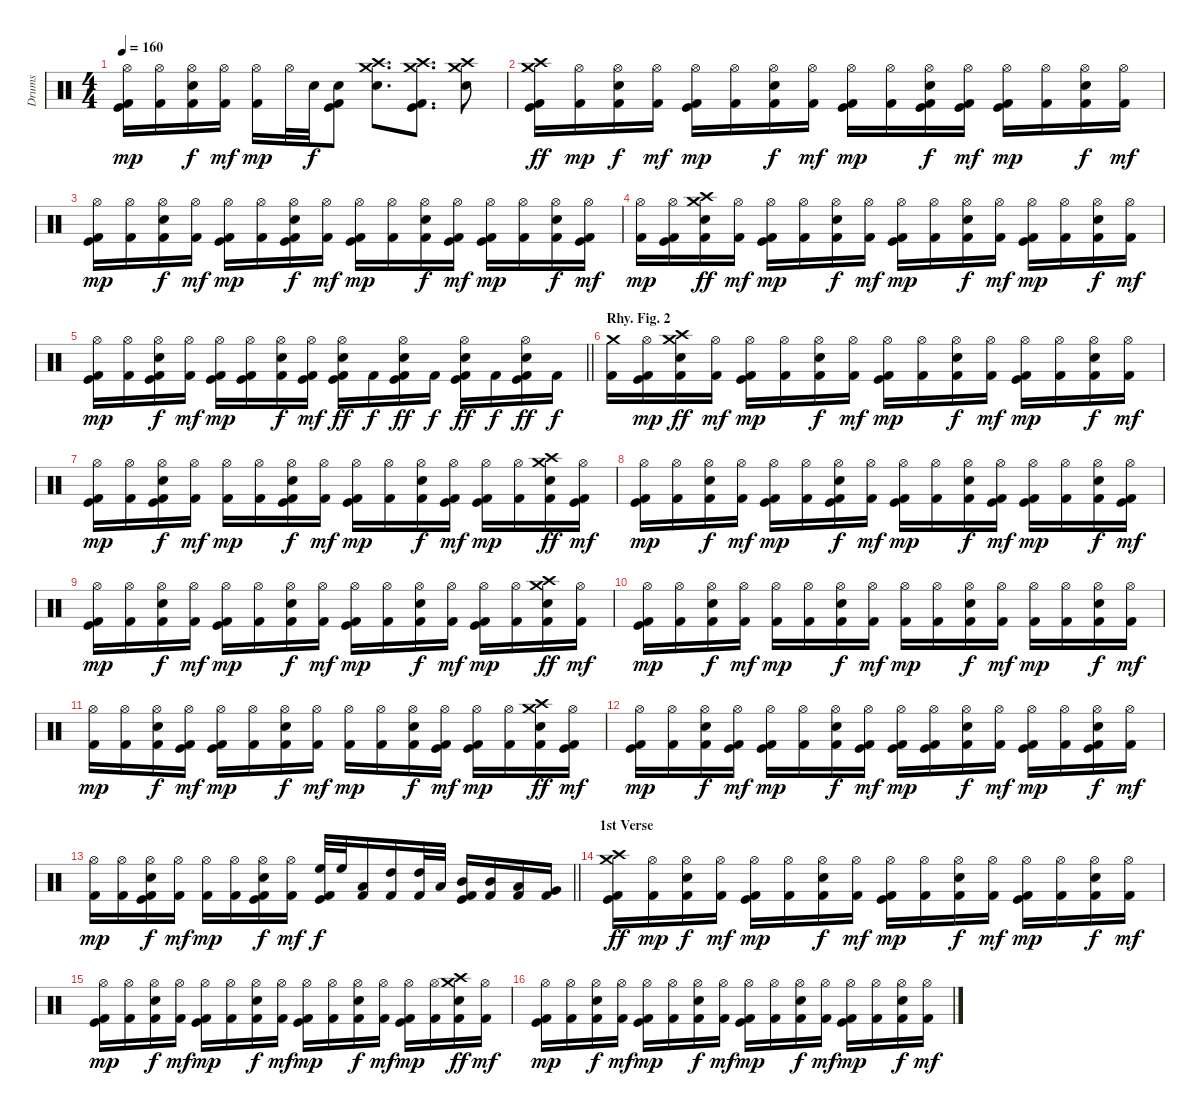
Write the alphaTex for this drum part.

\track ("Drums" "Drums") {instrument percussion}
\staff {score}
\articulation defaults
\ts (4 4)
\tempo 160
\clef neutral
\ks c
("Hi-Hat (open)" "Kick (hit)" "Kick (hit) 2").16{dy mp} ("Hi-Hat (open)" "Kick (hit) 2").16 ("Hi-Hat (open)" "Snare (hit) 2" "Kick (hit) 2").16{dy f} ("Hi-Hat (open)" "Kick (hit) 2").16{dy mf} ("Hi-Hat (open)" "Kick (hit) 2").16{dy mp} "Hi-Hat (open)".32 "Snare (hit) 2".32{dy f} ("Snare (hit) 2" "Kick (hit)" "Kick (hit) 2").8 ("Crash high (hit)" "Crash medium (hit)" "Snare (hit) 2").8{d} ("Crash high (hit)" "Crash medium (hit)" "Kick (hit)" "Kick (hit) 2").8{d} ("Crash high (hit)" "Crash medium (hit)" "Snare (hit) 2").8 |
("Crash high (hit)" "Crash medium (hit)" "Kick (hit)" "Kick (hit) 2").16{dy ff} ("Hi-Hat (open)" "Kick (hit) 2").16{dy mp} ("Hi-Hat (open)" "Snare (hit) 2" "Kick (hit) 2").16{dy f} ("Hi-Hat (open)" "Kick (hit) 2").16{dy mf} ("Hi-Hat (open)" "Kick (hit)" "Kick (hit) 2").16{dy mp} ("Hi-Hat (open)" "Kick (hit) 2").16 ("Hi-Hat (open)" "Snare (hit) 2" "Kick (hit) 2").16{dy f} ("Hi-Hat (open)" "Kick (hit) 2").16{dy mf} ("Hi-Hat (open)" "Kick (hit)" "Kick (hit) 2").16{dy mp} ("Hi-Hat (open)" "Kick (hit) 2").16 ("Hi-Hat (open)" "Snare (hit) 2" "Kick (hit)" "Kick (hit) 2").16{dy f} ("Hi-Hat (open)" "Kick (hit)" "Kick (hit) 2").16{dy mf} ("Hi-Hat (open)" "Kick (hit)" "Kick (hit) 2").16{dy mp} ("Hi-Hat (open)" "Kick (hit) 2").16 ("Hi-Hat (open)" "Snare (hit) 2" "Kick (hit) 2").16{dy f} ("Hi-Hat (open)" "Kick (hit) 2").16{dy mf} |
("Hi-Hat (open)" "Kick (hit)" "Kick (hit) 2").16{dy mp} ("Hi-Hat (open)" "Kick (hit) 2").16 ("Hi-Hat (open)" "Snare (hit) 2" "Kick (hit) 2").16{dy f} ("Hi-Hat (open)" "Kick (hit) 2").16{dy mf} ("Hi-Hat (open)" "Kick (hit)" "Kick (hit) 2").16{dy mp} ("Hi-Hat (open)" "Kick (hit) 2").16 ("Hi-Hat (open)" "Snare (hit) 2" "Kick (hit)" "Kick (hit) 2").16{dy f} ("Hi-Hat (open)" "Kick (hit) 2").16{dy mf} ("Hi-Hat (open)" "Kick (hit)" "Kick (hit) 2").16{dy mp} ("Hi-Hat (open)" "Kick (hit) 2").16 ("Hi-Hat (open)" "Snare (hit) 2" "Kick (hit) 2").16{dy f} ("Hi-Hat (open)" "Kick (hit)" "Kick (hit) 2").16{dy mf} ("Hi-Hat (open)" "Kick (hit)" "Kick (hit) 2").16{dy mp} ("Hi-Hat (open)" "Kick (hit) 2").16 ("Hi-Hat (open)" "Snare (hit) 2" "Kick (hit) 2").16{dy f} ("Hi-Hat (open)" "Kick (hit)" "Kick (hit) 2").16{dy mf} |
("Hi-Hat (open)" "Kick (hit) 2").16{dy mp} ("Hi-Hat (open)" "Kick (hit)" "Kick (hit) 2").16 ("Crash high (hit)" "Crash medium (hit)" "Snare (hit) 2" "Kick (hit) 2").16{dy ff} ("Hi-Hat (open)" "Kick (hit) 2").16{dy mf} ("Hi-Hat (open)" "Kick (hit)" "Kick (hit) 2").16{dy mp} ("Hi-Hat (open)" "Kick (hit) 2").16 ("Hi-Hat (open)" "Snare (hit) 2" "Kick (hit) 2").16{dy f} ("Hi-Hat (open)" "Kick (hit) 2").16{dy mf} ("Hi-Hat (open)" "Kick (hit)" "Kick (hit) 2").16{dy mp} ("Hi-Hat (open)" "Kick (hit) 2").16 ("Hi-Hat (open)" "Snare (hit) 2" "Kick (hit) 2").16{dy f} ("Hi-Hat (open)" "Kick (hit) 2").16{dy mf} ("Hi-Hat (open)" "Kick (hit)" "Kick (hit) 2").16{dy mp} ("Hi-Hat (open)" "Kick (hit) 2").16 ("Hi-Hat (open)" "Snare (hit) 2" "Kick (hit) 2").16{dy f} ("Hi-Hat (open)" "Kick (hit) 2").16{dy mf} |
\barLineRight lightlight
("Hi-Hat (open)" "Kick (hit)" "Kick (hit) 2").16{dy mp} ("Hi-Hat (open)" "Kick (hit) 2").16 ("Hi-Hat (open)" "Snare (hit) 2" "Kick (hit)" "Kick (hit) 2").16{dy f} ("Hi-Hat (open)" "Kick (hit) 2").16{dy mf} ("Hi-Hat (open)" "Kick (hit)" "Kick (hit) 2").16{dy mp} ("Hi-Hat (open)" "Kick (hit)" "Kick (hit) 2").16 ("Hi-Hat (open)" "Snare (hit) 2" "Kick (hit) 2").16{dy f} ("Hi-Hat (open)" "Kick (hit)" "Kick (hit) 2").16{dy mf} ("Hi-Hat (open)" "Snare (hit) 2" "Kick (hit)" "Kick (hit) 2").16{dy ff} "Kick (hit) 2".16{dy f} ("Hi-Hat (open)" "Snare (hit) 2" "Kick (hit)" "Kick (hit) 2").16{dy ff} "Kick (hit) 2".16{dy f} ("Hi-Hat (open)" "Snare (hit) 2" "Kick (hit)" "Kick (hit) 2").16{dy ff} "Kick (hit) 2".16{dy f} ("Hi-Hat (open)" "Snare (hit) 2" "Kick (hit)" "Kick (hit) 2").16{dy ff} "Kick (hit) 2".16{dy f} |
\section ("" "Rhy. Fig. 2")
("Crash medium (hit)" "Kick (hit) 2").16 ("Hi-Hat (open)" "Kick (hit)" "Kick (hit) 2").16{dy mp} ("Crash high (hit)" "Crash medium (hit)" "Snare (hit) 2" "Kick (hit) 2").16{dy ff} ("Hi-Hat (open)" "Kick (hit) 2").16{dy mf} ("Hi-Hat (open)" "Kick (hit)" "Kick (hit) 2").16{dy mp} ("Hi-Hat (open)" "Kick (hit) 2").16 ("Hi-Hat (open)" "Snare (hit) 2" "Kick (hit) 2").16{dy f} ("Hi-Hat (open)" "Kick (hit) 2").16{dy mf} ("Hi-Hat (open)" "Kick (hit)" "Kick (hit) 2").16{dy mp} ("Hi-Hat (open)" "Kick (hit) 2").16 ("Hi-Hat (open)" "Snare (hit) 2" "Kick (hit) 2").16{dy f} ("Hi-Hat (open)" "Kick (hit) 2").16{dy mf} ("Hi-Hat (open)" "Kick (hit)" "Kick (hit) 2").16{dy mp} ("Hi-Hat (open)" "Kick (hit) 2").16 ("Hi-Hat (open)" "Snare (hit) 2" "Kick (hit) 2").16{dy f} ("Hi-Hat (open)" "Kick (hit) 2").16{dy mf} |
("Hi-Hat (open)" "Kick (hit)" "Kick (hit) 2").16{dy mp} ("Hi-Hat (open)" "Kick (hit) 2").16 ("Hi-Hat (open)" "Snare (hit) 2" "Kick (hit)" "Kick (hit) 2").16{dy f} ("Hi-Hat (open)" "Kick (hit) 2").16{dy mf} ("Hi-Hat (open)" "Kick (hit) 2").16{dy mp} ("Hi-Hat (open)" "Kick (hit) 2").16 ("Hi-Hat (open)" "Snare (hit) 2" "Kick (hit)" "Kick (hit) 2").16{dy f} ("Hi-Hat (open)" "Kick (hit) 2").16{dy mf} ("Hi-Hat (open)" "Kick (hit)" "Kick (hit) 2").16{dy mp} ("Hi-Hat (open)" "Kick (hit) 2").16 ("Hi-Hat (open)" "Snare (hit) 2" "Kick (hit) 2").16{dy f} ("Hi-Hat (open)" "Kick (hit)" "Kick (hit) 2").16{dy mf} ("Hi-Hat (open)" "Kick (hit)" "Kick (hit) 2").16{dy mp} ("Hi-Hat (open)" "Kick (hit) 2").16 ("Crash high (hit)" "Crash medium (hit)" "Snare (hit) 2" "Kick (hit) 2").16{dy ff} ("Hi-Hat (open)" "Kick (hit)" "Kick (hit) 2").16{dy mf} |
("Hi-Hat (open)" "Kick (hit)" "Kick (hit) 2").16{dy mp} ("Hi-Hat (open)" "Kick (hit) 2").16 ("Hi-Hat (open)" "Snare (hit) 2" "Kick (hit) 2").16{dy f} ("Hi-Hat (open)" "Kick (hit) 2").16{dy mf} ("Hi-Hat (open)" "Kick (hit)" "Kick (hit) 2").16{dy mp} ("Hi-Hat (open)" "Kick (hit) 2").16 ("Hi-Hat (open)" "Snare (hit) 2" "Kick (hit)" "Kick (hit) 2").16{dy f} ("Hi-Hat (open)" "Kick (hit) 2").16{dy mf} ("Hi-Hat (open)" "Kick (hit)" "Kick (hit) 2").16{dy mp} ("Hi-Hat (open)" "Kick (hit) 2").16 ("Hi-Hat (open)" "Snare (hit) 2" "Kick (hit) 2").16{dy f} ("Hi-Hat (open)" "Kick (hit)" "Kick (hit) 2").16{dy mf} ("Hi-Hat (open)" "Kick (hit)" "Kick (hit) 2").16{dy mp} ("Hi-Hat (open)" "Kick (hit) 2").16 ("Hi-Hat (open)" "Snare (hit) 2" "Kick (hit) 2").16{dy f} ("Hi-Hat (open)" "Kick (hit)" "Kick (hit) 2").16{dy mf} |
("Hi-Hat (open)" "Kick (hit)" "Kick (hit) 2").16{dy mp} ("Hi-Hat (open)" "Kick (hit) 2").16 ("Hi-Hat (open)" "Snare (hit) 2" "Kick (hit) 2").16{dy f} ("Hi-Hat (open)" "Kick (hit) 2").16{dy mf} ("Hi-Hat (open)" "Kick (hit)" "Kick (hit) 2").16{dy mp} ("Hi-Hat (open)" "Kick (hit) 2").16 ("Hi-Hat (open)" "Snare (hit) 2" "Kick (hit) 2").16{dy f} ("Hi-Hat (open)" "Kick (hit) 2").16{dy mf} ("Hi-Hat (open)" "Kick (hit)" "Kick (hit) 2").16{dy mp} ("Hi-Hat (open)" "Kick (hit) 2").16 ("Hi-Hat (open)" "Snare (hit) 2" "Kick (hit) 2").16{dy f} ("Hi-Hat (open)" "Kick (hit) 2").16{dy mf} ("Hi-Hat (open)" "Kick (hit)" "Kick (hit) 2").16{dy mp} ("Hi-Hat (open)" "Kick (hit) 2").16 ("Crash high (hit)" "Crash medium (hit)" "Snare (hit) 2" "Kick (hit) 2").16{dy ff} ("Hi-Hat (open)" "Kick (hit) 2").16{dy mf} |
("Hi-Hat (open)" "Kick (hit)" "Kick (hit) 2").16{dy mp} ("Hi-Hat (open)" "Kick (hit) 2").16 ("Hi-Hat (open)" "Snare (hit) 2" "Kick (hit) 2").16{dy f} ("Hi-Hat (open)" "Kick (hit) 2").16{dy mf} ("Hi-Hat (open)" "Kick (hit) 2").16{dy mp} ("Hi-Hat (open)" "Kick (hit) 2").16 ("Hi-Hat (open)" "Snare (hit) 2" "Kick (hit) 2").16{dy f} ("Hi-Hat (open)" "Kick (hit) 2").16{dy mf} ("Hi-Hat (open)" "Kick (hit) 2").16{dy mp} ("Hi-Hat (open)" "Kick (hit) 2").16 ("Hi-Hat (open)" "Snare (hit) 2" "Kick (hit) 2").16{dy f} ("Hi-Hat (open)" "Kick (hit) 2").16{dy mf} ("Hi-Hat (open)" "Kick (hit) 2").16{dy mp} ("Hi-Hat (open)" "Kick (hit) 2").16 ("Hi-Hat (open)" "Snare (hit) 2" "Kick (hit) 2").16{dy f} ("Hi-Hat (open)" "Kick (hit) 2").16{dy mf} |
("Hi-Hat (open)" "Kick (hit) 2").16{dy mp} ("Hi-Hat (open)" "Kick (hit) 2").16 ("Hi-Hat (open)" "Snare (hit) 2" "Kick (hit) 2").16{dy f} ("Hi-Hat (open)" "Kick (hit)" "Kick (hit) 2").16{dy mf} ("Hi-Hat (open)" "Kick (hit)" "Kick (hit) 2").16{dy mp} ("Hi-Hat (open)" "Kick (hit) 2").16 ("Hi-Hat (open)" "Snare (hit) 2" "Kick (hit) 2").16{dy f} ("Hi-Hat (open)" "Kick (hit) 2").16{dy mf} ("Hi-Hat (open)" "Kick (hit) 2").16{dy mp} ("Hi-Hat (open)" "Kick (hit) 2").16 ("Hi-Hat (open)" "Snare (hit) 2" "Kick (hit) 2").16{dy f} ("Hi-Hat (open)" "Kick (hit)" "Kick (hit) 2").16{dy mf} ("Hi-Hat (open)" "Kick (hit)" "Kick (hit) 2").16{dy mp} ("Hi-Hat (open)" "Kick (hit) 2").16 ("Crash high (hit)" "Crash medium (hit)" "Snare (hit) 2" "Kick (hit) 2").16{dy ff} ("Hi-Hat (open)" "Kick (hit)" "Kick (hit) 2").16{dy mf} |
("Hi-Hat (open)" "Kick (hit)" "Kick (hit) 2").16{dy mp} ("Hi-Hat (open)" "Kick (hit) 2").16 ("Hi-Hat (open)" "Snare (hit) 2" "Kick (hit) 2").16{dy f} ("Hi-Hat (open)" "Kick (hit)" "Kick (hit) 2").16{dy mf} ("Hi-Hat (open)" "Kick (hit)" "Kick (hit) 2").16{dy mp} ("Hi-Hat (open)" "Kick (hit) 2").16 ("Hi-Hat (open)" "Snare (hit) 2" "Kick (hit) 2").16{dy f} ("Hi-Hat (open)" "Kick (hit)" "Kick (hit) 2").16{dy mf} ("Hi-Hat (open)" "Kick (hit)" "Kick (hit) 2").16{dy mp} ("Hi-Hat (open)" "Kick (hit)" "Kick (hit) 2").16 ("Hi-Hat (open)" "Snare (hit) 2" "Kick (hit) 2").16{dy f} ("Hi-Hat (open)" "Kick (hit) 2").16{dy mf} ("Hi-Hat (open)" "Kick (hit)" "Kick (hit) 2").16{dy mp} ("Hi-Hat (open)" "Kick (hit) 2").16 ("Hi-Hat (open)" "Snare (hit) 2" "Kick (hit)" "Kick (hit) 2").16{dy f} ("Hi-Hat (open)" "Kick (hit) 2").16{dy mf} |
\barLineRight lightlight
("Hi-Hat (open)" "Kick (hit) 2").16{dy mp} ("Hi-Hat (open)" "Kick (hit) 2").16 ("Hi-Hat (open)" "Snare (hit) 2" "Kick (hit)" "Kick (hit) 2").16{dy f} ("Hi-Hat (open)" "Kick (hit) 2").16{dy mf} ("Hi-Hat (open)" "Kick (hit) 2").16{dy mp} ("Hi-Hat (open)" "Kick (hit) 2").16 ("Hi-Hat (open)" "Snare (hit) 2" "Kick (hit)" "Kick (hit) 2").16{dy f} ("Hi-Hat (open)" "Kick (hit) 2").16{dy mf} ("High Floor Tom (hit)" "Kick (hit)" "Kick (hit) 2").32{dy f} "High Floor Tom (hit)".32 ("Low Tom (hit)" "Kick (hit) 2").16 ("High Tom (hit)" "Kick (hit) 2").16 ("High Tom (hit)" "Kick (hit) 2").32 "Low Tom (hit)".32 ("Mid Tom (hit)" "Kick (hit)" "Kick (hit) 2").16 ("Mid Tom (hit)" "Kick (hit) 2").16 ("Low Tom (hit)" "Kick (hit) 2").16 ("Very Low Tom (hit)" "Kick (hit) 2").16 |
\section ("" "1st Verse")
("Crash high (hit)" "Crash medium (hit)" "Kick (hit)" "Kick (hit) 2").16{dy ff} ("Hi-Hat (open)" "Kick (hit) 2").16{dy mp} ("Hi-Hat (open)" "Snare (hit) 2" "Kick (hit) 2").16{dy f} ("Hi-Hat (open)" "Kick (hit) 2").16{dy mf} ("Hi-Hat (open)" "Kick (hit)" "Kick (hit) 2").16{dy mp} ("Hi-Hat (open)" "Kick (hit) 2").16 ("Hi-Hat (open)" "Snare (hit) 2" "Kick (hit) 2").16{dy f} ("Hi-Hat (open)" "Kick (hit) 2").16{dy mf} ("Hi-Hat (open)" "Kick (hit)" "Kick (hit) 2").16{dy mp} ("Hi-Hat (open)" "Kick (hit) 2").16 ("Hi-Hat (open)" "Snare (hit) 2" "Kick (hit) 2").16{dy f} ("Hi-Hat (open)" "Kick (hit) 2").16{dy mf} ("Hi-Hat (open)" "Kick (hit)" "Kick (hit) 2").16{dy mp} ("Hi-Hat (open)" "Kick (hit) 2").16 ("Hi-Hat (open)" "Snare (hit) 2" "Kick (hit) 2").16{dy f} ("Hi-Hat (open)" "Kick (hit) 2").16{dy mf} |
("Hi-Hat (open)" "Kick (hit)" "Kick (hit) 2").16{dy mp} ("Hi-Hat (open)" "Kick (hit) 2").16 ("Hi-Hat (open)" "Snare (hit) 2" "Kick (hit) 2").16{dy f} ("Hi-Hat (open)" "Kick (hit) 2").16{dy mf} ("Hi-Hat (open)" "Kick (hit)" "Kick (hit) 2").16{dy mp} ("Hi-Hat (open)" "Kick (hit) 2").16 ("Hi-Hat (open)" "Snare (hit) 2" "Kick (hit) 2").16{dy f} ("Hi-Hat (open)" "Kick (hit) 2").16{dy mf} ("Hi-Hat (open)" "Kick (hit)" "Kick (hit) 2").16{dy mp} ("Hi-Hat (open)" "Kick (hit) 2").16 ("Hi-Hat (open)" "Snare (hit) 2" "Kick (hit) 2").16{dy f} ("Hi-Hat (open)" "Kick (hit) 2").16{dy mf} ("Hi-Hat (open)" "Kick (hit)" "Kick (hit) 2").16{dy mp} ("Hi-Hat (open)" "Kick (hit) 2").16 ("Crash high (hit)" "Crash medium (hit)" "Snare (hit) 2" "Kick (hit) 2").16{dy ff} ("Hi-Hat (open)" "Kick (hit) 2").16{dy mf} |
("Hi-Hat (open)" "Kick (hit)" "Kick (hit) 2").16{dy mp} ("Hi-Hat (open)" "Kick (hit) 2").16 ("Hi-Hat (open)" "Snare (hit) 2" "Kick (hit) 2").16{dy f} ("Hi-Hat (open)" "Kick (hit) 2").16{dy mf} ("Hi-Hat (open)" "Kick (hit)" "Kick (hit) 2").16{dy mp} ("Hi-Hat (open)" "Kick (hit) 2").16 ("Hi-Hat (open)" "Snare (hit) 2" "Kick (hit) 2").16{dy f} ("Hi-Hat (open)" "Kick (hit) 2").16{dy mf} ("Hi-Hat (open)" "Kick (hit)" "Kick (hit) 2").16{dy mp} ("Hi-Hat (open)" "Kick (hit) 2").16 ("Hi-Hat (open)" "Snare (hit) 2" "Kick (hit) 2").16{dy f} ("Hi-Hat (open)" "Kick (hit) 2").16{dy mf} ("Hi-Hat (open)" "Kick (hit)" "Kick (hit) 2").16{dy mp} ("Hi-Hat (open)" "Kick (hit) 2").16 ("Hi-Hat (open)" "Snare (hit) 2" "Kick (hit) 2").16{dy f} ("Hi-Hat (open)" "Kick (hit) 2").16{dy mf}
